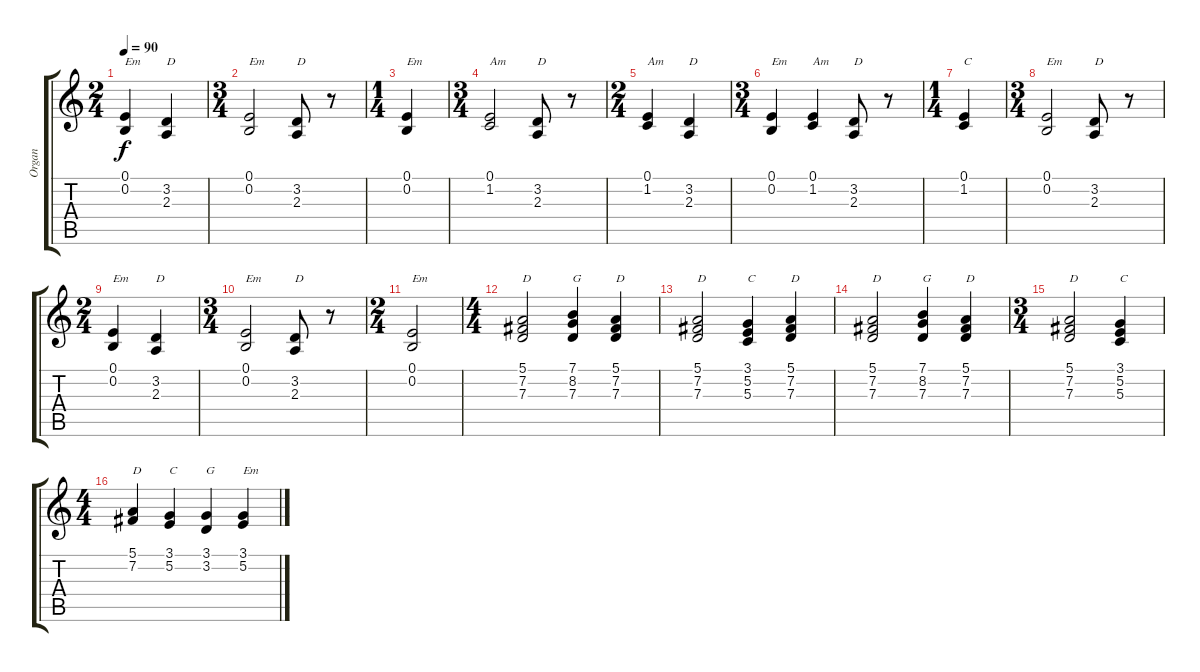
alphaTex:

\track ("Organ" "Organ") {instrument drawbarorgan}
\staff {score tabs}
\tuning (E4 B3 G3 D3 A2 E2) {hide}
\ts (2 4)
\tempo 90
\clef g2
\ks c
(0.1 0.2).4{txt "Em" dy f} (3.2 2.3).4{txt "D"} |
\ts (3 4)
(0.1 0.2).2{txt "Em"} (3.2 2.3).8{txt "D"} r.8 |
\ts (1 4)
(0.1 0.2).4{txt "Em"} |
\ts (3 4)
(0.1 1.2).2{txt "Am"} (3.2 2.3).8{txt "D"} r.8 |
\ts (2 4)
(0.1 1.2).4{txt "Am"} (3.2 2.3).4{txt "D"} |
\ts (3 4)
(0.1 0.2).4{txt "Em"} (0.1 1.2).4{txt "Am"} (3.2 2.3).8{txt "D"} r.8 |
\ts (1 4)
(0.1 1.2).4{txt "C"} |
\ts (3 4)
(0.1 0.2).2{txt "Em"} (3.2 2.3).8{txt "D"} r.8 |
\ts (2 4)
(0.1 0.2).4{txt "Em"} (3.2 2.3).4{txt "D"} |
\ts (3 4)
(0.1 0.2).2{txt "Em"} (3.2 2.3).8{txt "D"} r.8 |
\ts (2 4)
(0.1 0.2).2{txt "Em"} |
\ts (4 4)
(5.1 7.2 7.3).2{txt "D"} (7.1 8.2 7.3).4{txt "G"} (5.1 7.2 7.3).4{txt "D"} |
(5.1 7.2 7.3).2{txt "D"} (3.1 5.2 5.3).4{txt "C"} (5.1 7.2 7.3).4{txt "D"} |
(5.1 7.2 7.3).2{txt "D"} (7.1 8.2 7.3).4{txt "G"} (5.1 7.2 7.3).4{txt "D"} |
\ts (3 4)
(5.1 7.2 7.3).2{txt "D"} (3.1 5.2 5.3).4{txt "C"} |
\ts (4 4)
(5.1 7.2).4{txt "D"} (3.1 5.2).4{txt "C"} (3.1 3.2).4{txt "G"} (3.1 5.2).4{txt "Em"}
